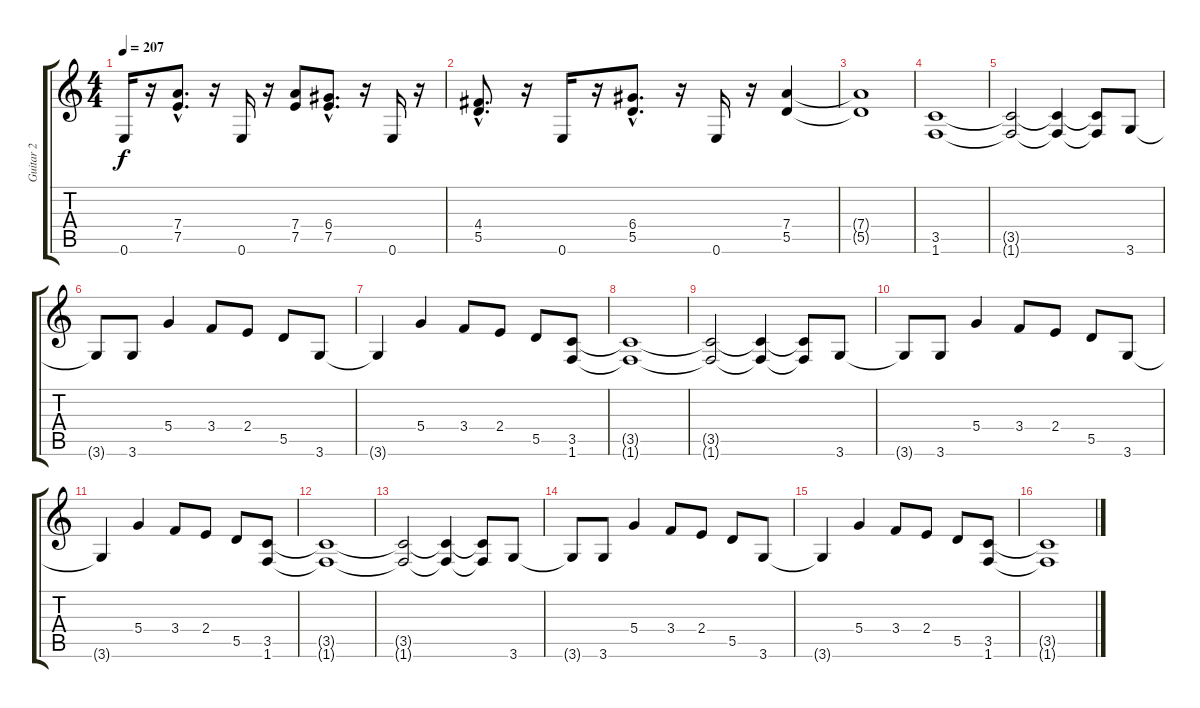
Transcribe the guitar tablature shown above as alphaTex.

\track ("Guitar 2" "Guitar 2") {instrument distortionguitar}
\staff {score tabs}
\tuning (E4 B3 G3 D3 A2 E2) {hide}
\ts (4 4)
\tempo 207
\clef g2
\ks c
0.6.16{dy f} r.16 (7.4{hac} 7.5{hac}).8{d} r.16 0.6.16 r.16 (7.4 7.5).8 (6.4{hac} 7.5{hac}).8{d} r.16 0.6.16 r.16 |
(4.4{hac} 5.5{hac}).8{d} r.16 0.6.16 r.16 (6.4{hac} 5.5{hac}).8{d} r.16 0.6.16 r.16 (7.4 5.5).4 |
(7.4{t} 5.5{t}).1 |
(3.5 1.6).1 |
(3.5{t} 1.6{t}).2 (3.5{t} 1.6{t}).4 (3.5{t} 1.6{t}).8 3.6.8 |
3.6{t}.8 3.6.8 5.4.4 3.4.8 2.4.8 5.5.8 3.6.8 |
3.6{t}.4 5.4.4 3.4.8 2.4.8 5.5.8 (3.5 1.6).8 |
(3.5{t} 1.6{t}).1 |
(3.5{t} 1.6{t}).2 (3.5{t} 1.6{t}).4 (3.5{t} 1.6{t}).8 3.6.8 |
3.6{t}.8 3.6.8 5.4.4 3.4.8 2.4.8 5.5.8 3.6.8 |
3.6{t}.4 5.4.4 3.4.8 2.4.8 5.5.8 (3.5 1.6).8 |
(3.5{t} 1.6{t}).1 |
(3.5{t} 1.6{t}).2 (3.5{t} 1.6{t}).4 (3.5{t} 1.6{t}).8 3.6.8 |
3.6{t}.8 3.6.8 5.4.4 3.4.8 2.4.8 5.5.8 3.6.8 |
3.6{t}.4 5.4.4 3.4.8 2.4.8 5.5.8 (3.5 1.6).8 |
(3.5{t} 1.6{t}).1
